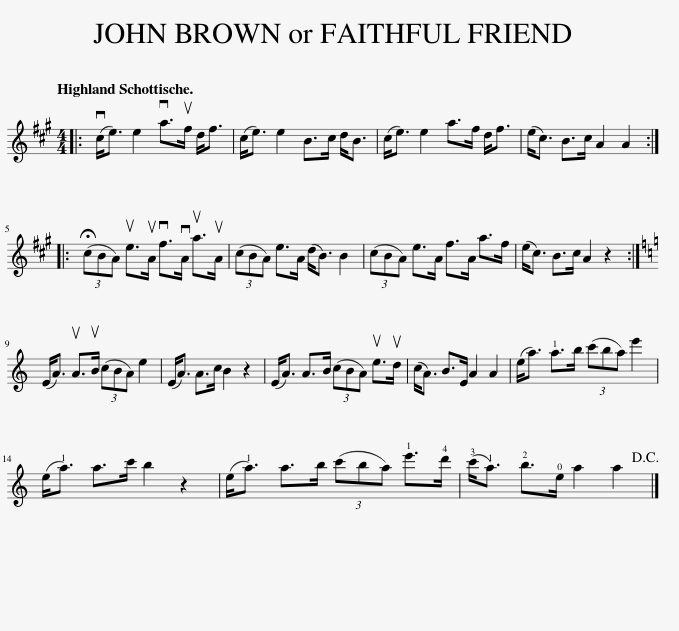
X:1
L:1/8
Q:1/4=120
M:4/4
I:linebreak $
K:A
V:1 treble
V:1
|: (vc<e) e2 va>uf d<f | (c<e) e2 B>c d<B | (c<e) e2 a>f d<f | (e<c) B>c A2 A2 ::$ (3(!fermata!cBA) ue>uA vf>vA ua>uA | %5
 (3(cBA) e>A (d<B) B2 | (3(cBA) e>A f>A a>f | (e<c) B>c A2 z2 :|$[K:Amin] (E<A) uA>uB (3(cBA) e2 | (E<A) A>c B2 z2 | %10
 (E<A) A>B (3(cBA) ue>ud | (c<A) B>E A2 A2 | (e<a) !1!a>b (3(c'ba) e'2 |$ (e<!1!a) a>c' b2 z2 | (e<!1!a) a>b (3(c'ba) !1!e'>!4!d' | %15
 (!3!c'<!1!a) !2!b>!0!e a2 a2!D.C.! |] %16
